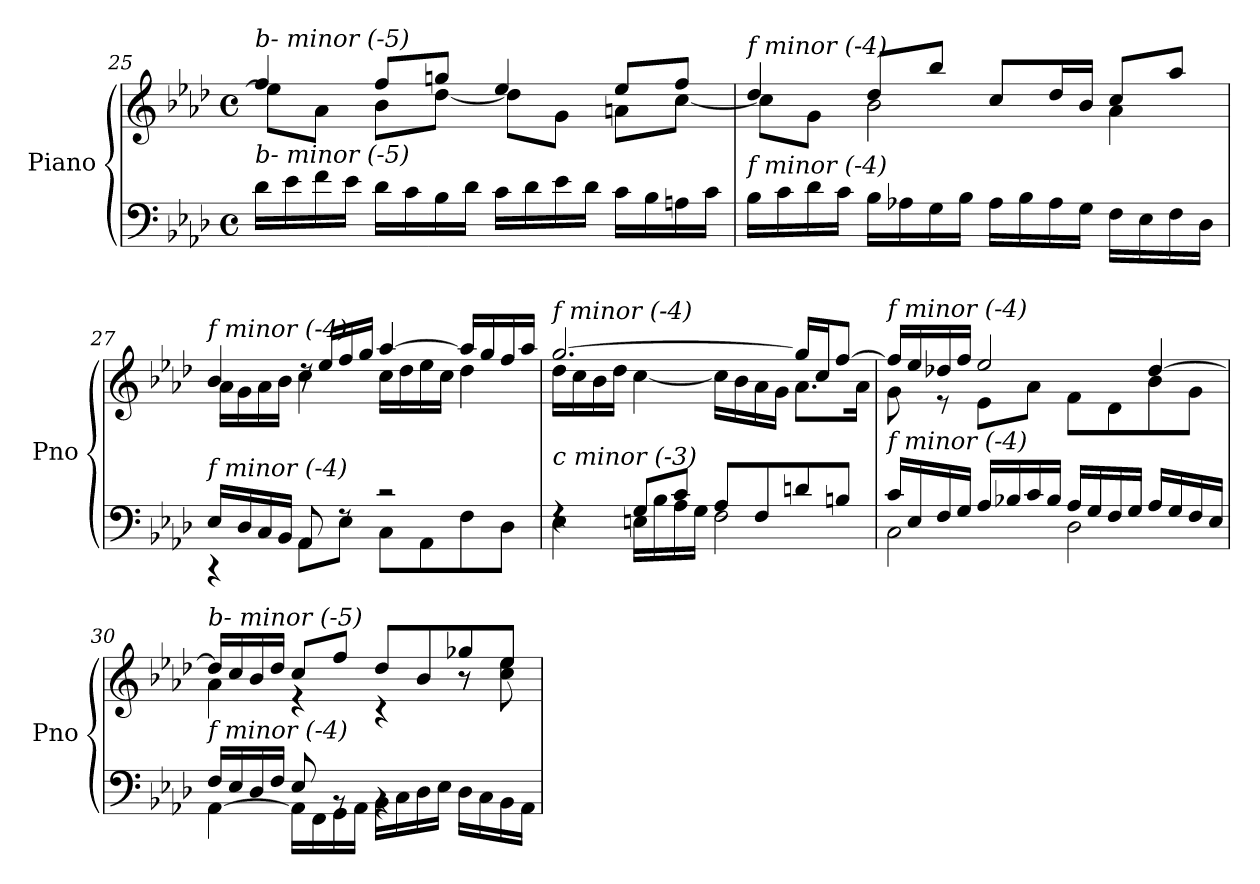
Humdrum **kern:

**kern	**kern
*part1	*part1
*staff2	*staff1
*I"Piano	*
*I'Pno	*
!!LO:LB:g=z
*clefF4	*clefG2
*k[b-e-a-d-]	*k[b-e-a-d-]
*M4/4	*M4/4
*met(c)	*met(c)
=25	=25
*	*^
!	!LO:TX:i:t=b- minor (-5)	!
!LO:TX:i:t=b- minor (-5)	!	!
16d-\LL	4ff/	8ee-\L]
16e-\	.	.
16f\	.	8a-\J
16e-\JJ	.	.
16d-\LL	8ff/L	8b-\L
16c\	.	.
16B-\	8ggn/J	[8dd-\J
16d-\JJ	.	.
16c\LL	4ee-/	8dd-\L]
16d-\	.	.
16e-\	.	8g\J
16d-\JJ	.	.
16c\LL	8ee-/L	8an\L
16B-\	.	.
16An\	8ff/J	[8cc\J
16c\JJ	.	.
=26	=26	=26
!	!LO:TX:i:t=f minor (-4)	!
!LO:TX:i:t=f minor (-4)	!	!
16B-\LL	4dd-/	8cc\L]
16c\	.	.
16d-\	.	8g\J
16c\JJ	.	.
16B-\LL	8dd-/L	2b-\
16A-X\	.	.
16G\	8bb-/J	.
16B-\JJ	.	.
16A-\LL	8cc/L	.
16B-\	.	.
16A-\	16dd-/L	.
16G\JJ	16b-/JJ	.
16F\LL	8cc/L	4a-\
16E-\	.	.
16F\	8aa-/J	.
16D-\JJ	.	.
!!LO:LB:g=z	!!
=27	=27	=27
*^	*	*
!	!	!LO:TX:i:t=f minor (-4)	!
!LO:TX:i:t=f minor (-4)	!	!	!
16E-/LL	4r	4b-/	16a-\LL
16D-/	.	.	16g\
16C/	.	.	16a-\
16BB-/JJ	.	.	16b-\JJ
8AA-/	8AA-\L	16rdd	4cc\
.	.	16ee-/LL	.
8rF	8E-\J	16ff/	.
.	.	16gg/JJ	.
2r	8C\L	[4aa-/	16cc\LL
.	.	.	16dd-\
.	8AA-\	.	16ee-\
.	.	.	16cc\JJ
.	8F\	16aa-/LL]	4dd-\
.	.	16gg/	.
.	8D-\J	16ff/	.
.	.	16aa-/JJ	.
=28	=28	=28	=28
!	!	!LO:TX:i:t=f minor (-4)	!
!LO:TX:i:t=c minor (-3)	!	!	!
4rF	4E-\	[2.gg/	16dd-\LL
.	.	.	16cc\
.	.	.	16b-\
.	.	.	16dd-\JJ
8G/L	16En\LL	.	[4cc\
.	16B-\	.	.
8c/J	16A-\	.	.
.	16G\JJ	.	.
8A-/L	2F\	.	16cc\LL]
.	.	.	16b-\
8F/	.	.	16a-\
.	.	.	16g\JJ
8dn/	.	16gg/LL]	8.a-\L
.	.	16cc/J	.
8Bn/J	.	[8ff/J	.
.	.	.	16a-\Jk
!!LO:PB:g=z	!!
=29	=29	=29	=29
!	!	!LO:TX:i:t=f minor (-4)	!
!LO:TX:i:t=f minor (-4)	!	!	!
16c/LL	2C\	16ff/LL]	8g\
16E-/	.	16ee-/	.
16F/	.	16dd-X/	8r
16G/JJ	.	16ff/JJ	.
16A-/LL	.	2ee-/	8e-\L
16B-X/	.	.	.
16c/	.	.	8a-\J
16B-/JJ	.	.	.
16A-/LL	2D-\	.	8f\L
16G/	.	.	.
16F/	.	.	8d-\
16G/JJ	.	.	.
16A-/LL	.	[4dd-/	8b-\
16G/	.	.	.
16F/	.	.	8g\J
16E-/JJ	.	.	.
!!LO:LB:g=z
=30	=30	=30	=30
*	*^	*^	*^
!	!	!	!LO:TX:i:t=b- minor (-5)	!	!	!
!LO:TX:i:t=f minor (-4)	!	!	!	!	!	!
2.ryy	16F/LL	[4AA-\	16dd-/LL]	4a-\	2.ryy	2.ryy
.	16E-/	.	16cc/	.	.	.
.	16D-/	.	16b-/	.	.	.
.	16F/JJ	.	16dd-/JJ	.	.	.
.	8E-/	16AA-\LL]	8cc/L	4r	.	.
.	.	16FF\	.	.	.	.
.	8rBB	16GG\	8ff/J	.	.	.
.	.	16AA-\JJ	.	.	.	.
.	4rBB	16BB-\LL	8dd-/L	4r	.	.
.	.	16C\	.	.	.	.
.	.	16D-\	8b-/	.	.	.
.	.	16E-\JJ	.	.	.	.
8ryy	16D-\LL	4ryy	8gg-X/	8r	8r	4ryy
.	16C\	.	.	.	.	.
8ryy	16BB-\	.	8ee-/J	8cc\ 8ee-\	8ryy	.
.	16AA-\JJ	.	.	.	.	.
*v	*v	*v	*	*	*	*
*	*v	*v	*v	*v
=	=
*-	*-
